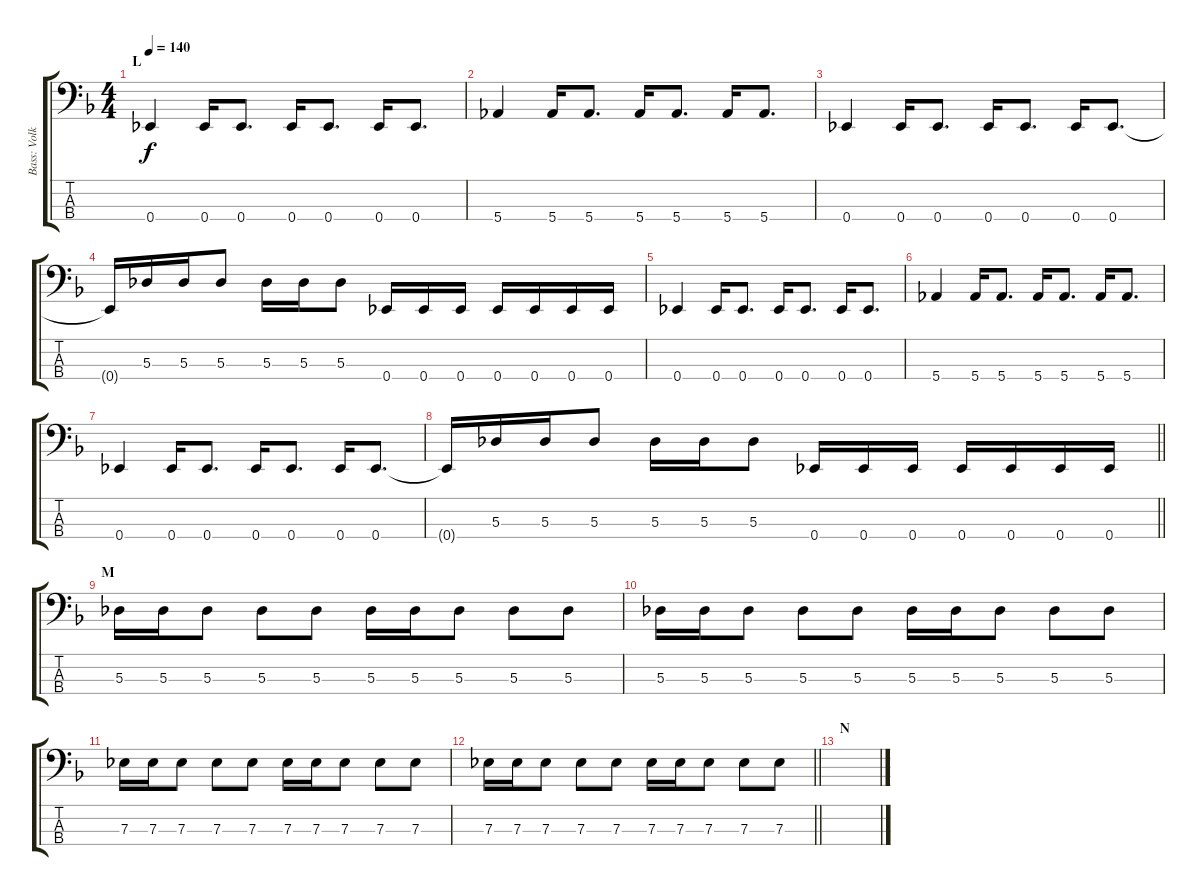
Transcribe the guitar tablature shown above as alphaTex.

\track ("Bass: Volker" "Bass: Volk") {instrument electricbassfinger}
\staff {score tabs}
\tuning (Gb2 Db2 Ab1 Eb1) {hide}
\ts (4 4)
\section ("" "L")
\tempo 140
\clef f4
\ks f
0.4.4{dy f} 0.4.16 0.4.8{d} 0.4.16 0.4.8{d} 0.4.16 0.4.8{d} |
5.4.4 5.4.16 5.4.8{d} 5.4.16 5.4.8{d} 5.4.16 5.4.8{d} |
0.4.4 0.4.16 0.4.8{d} 0.4.16 0.4.8{d} 0.4.16 0.4.8{d} |
0.4{t}.16 5.3.16 5.3.16 5.3.8 5.3.16 5.3.16 5.3.8 0.4.16 0.4.16 0.4.16 0.4.16 0.4.16 0.4.16 0.4.16 |
0.4.4 0.4.16 0.4.8{d} 0.4.16 0.4.8{d} 0.4.16 0.4.8{d} |
5.4.4 5.4.16 5.4.8{d} 5.4.16 5.4.8{d} 5.4.16 5.4.8{d} |
0.4.4 0.4.16 0.4.8{d} 0.4.16 0.4.8{d} 0.4.16 0.4.8{d} |
\barLineRight lightlight
0.4{t}.16 5.3.16 5.3.16 5.3.8 5.3.16 5.3.16 5.3.8 0.4.16 0.4.16 0.4.16 0.4.16 0.4.16 0.4.16 0.4.16 |
\section ("" "M")
5.3.16 5.3.16 5.3.8 5.3.8 5.3.8 5.3.16 5.3.16 5.3.8 5.3.8 5.3.8 |
5.3.16 5.3.16 5.3.8 5.3.8 5.3.8 5.3.16 5.3.16 5.3.8 5.3.8 5.3.8 |
7.3.16 7.3.16 7.3.8 7.3.8 7.3.8 7.3.16 7.3.16 7.3.8 7.3.8 7.3.8 |
\barLineRight lightlight
7.3.16 7.3.16 7.3.8 7.3.8 7.3.8 7.3.16 7.3.16 7.3.8 7.3.8 7.3.8 |
\section ("" "N")
